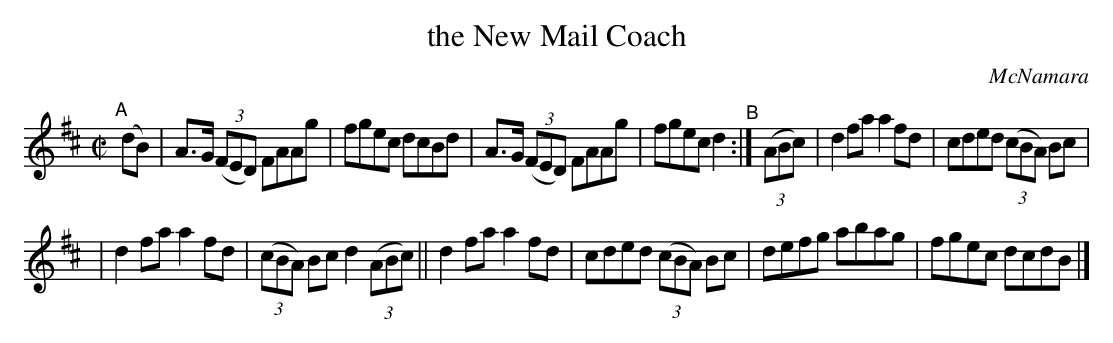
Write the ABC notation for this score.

X:1
T: the New Mail Coach
O: McNamara
M: C|
L: 1/8
K: D
"^A"[|]\
(dB) | A>G (3(FED) FAAg | fgec dcBd | A>G (3(FED) FAAg | fgec d2 "^B":| (3(ABc) | d2fa a2fd | cded (3(cBA) Bc |
| d2fa a2fd | (3(cBA) Bc d2 (3(ABc) || d2fa a2fd | cded (3(cBA) Bc | defg abag | fgec dcdB |]
